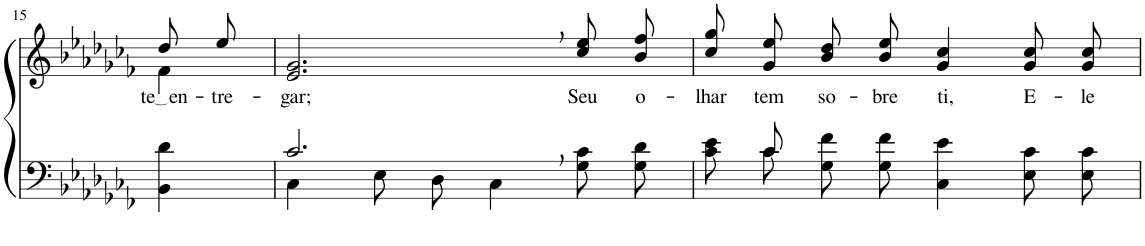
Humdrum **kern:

**kern	**kern	**text
*part2	*part1	*part1
*staff2	*staff1	*staff1
*I"Parte III e IV	*I"Parte I e II	*
!!LO:PB:g=z
*clefF4	*clefG2	*
*Trd2c3	*Trd2c3	*
*k[b-e-a-d-g-c-f-]	*k[b-e-a-d-g-c-f-]	*
*M4/4	*M4/4	*
=15	=15	=15
*	*^	*
!	!	!	!LO:LY:b
4BB-\ 4d-\	8dd-/L	4f-\	te en
!	!	!	!LO:LY:b
.	8ee-/J	.	tre-
*	*v	*v	*
=16	=16	=16
*^	*	*
!	!	!	!LO:LY:b
2.c-,/	4C-\	2.e-/, 2.g-/,	-gar;
.	8E-\L	.	.
.	8D-\J	.	.
.	4C-\	.	.
!	!	!	!LO:LY:b
4ryy	8G-\ 8c-\L	8cc-\ 8ee-\L	Seu
!	!	!	!LO:LY:b
.	8G-\ 8d-\J	8b-\ 8ff-\J	o-
=17	=17	=17	=17
!	!	!	!LO:LY:b
8ryy	8c-\ 8e-\L	8cc-\ 8gg-\L	-lhar
!	!	!	!LO:LY:b
8c-/	8c-\J	8g-\ 8ee-\J	tem
!	!	!	!LO:LY:b
2.ryy	8G-\ 8f-\L	8b-\ 8dd-\L	so-
!	!	!	!LO:LY:b
.	8G-\ 8f-\J	8b-\ 8ee-\J	-bre
!	!	!	!LO:LY:b
.	4C-\ 4e-\	4g-/ 4cc-/	ti,
!	!	!	!LO:LY:b
.	8E-\ 8c-\L	8g-/ 8cc-/L	E-
!	!	!	!LO:LY:b
.	8E-\ 8c-\J	8g-/ 8cc-/J	-le
*v	*v	*	*
=	=	=
*-	*-	*-
